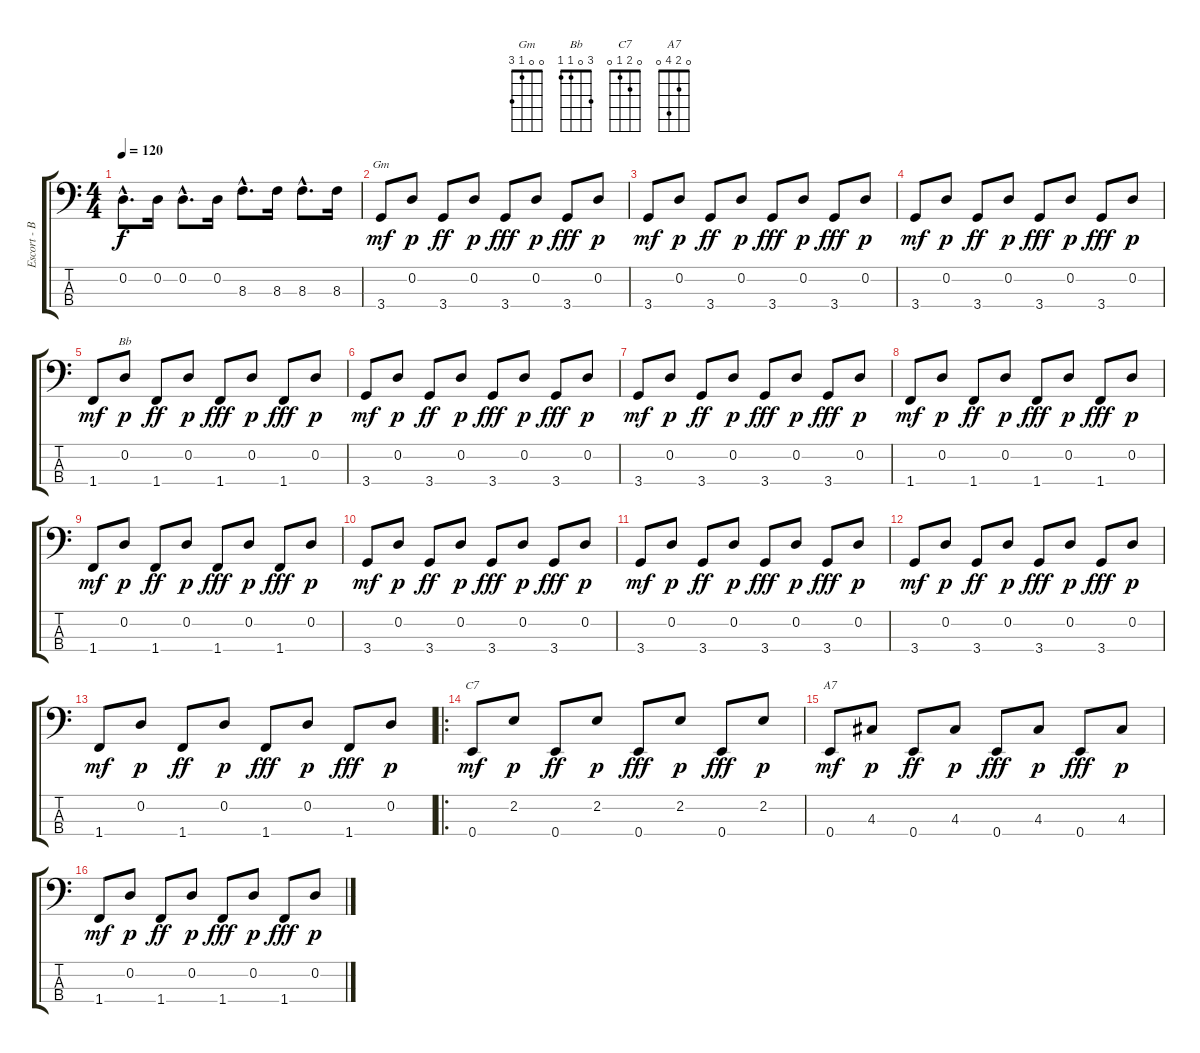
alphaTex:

\track ("Escort - Bass Guitar" "Escort - B") {instrument electricbassfinger}
\staff {score tabs}
\tuning (G2 D2 A1 E1) {hide}
\chord ("Gm" 0 0 1 3)
\chord ("Bb" 3 0 1 1)
\chord ("C7" 0 2 1 0)
\chord ("A7" 0 2 4 0)
\ts (4 4)
\tempo 120
\clef f4
\ks c
0.2{hac}.8{d dy f} 0.2.16 0.2{hac}.8{d} 0.2.16 8.3{hac}.8{d} 8.3.16 8.3{hac}.8{d} 8.3.16 |
3.4.8{ch "Gm" dy mf} 0.2.8{dy p} 3.4.8{dy ff} 0.2.8{dy p} 3.4.8{dy fff} 0.2.8{dy p} 3.4.8{dy fff} 0.2.8{dy p} |
3.4.8{dy mf} 0.2.8{dy p} 3.4.8{dy ff} 0.2.8{dy p} 3.4.8{dy fff} 0.2.8{dy p} 3.4.8{dy fff} 0.2.8{dy p} |
3.4.8{dy mf} 0.2.8{dy p} 3.4.8{dy ff} 0.2.8{dy p} 3.4.8{dy fff} 0.2.8{dy p} 3.4.8{dy fff} 0.2.8{dy p} |
1.4.8{dy mf} 0.2.8{ch "Bb" dy p} 1.4.8{dy ff} 0.2.8{dy p} 1.4.8{dy fff} 0.2.8{dy p} 1.4.8{dy fff} 0.2.8{dy p} |
3.4.8{dy mf} 0.2.8{dy p} 3.4.8{dy ff} 0.2.8{dy p} 3.4.8{dy fff} 0.2.8{dy p} 3.4.8{dy fff} 0.2.8{dy p} |
3.4.8{dy mf} 0.2.8{dy p} 3.4.8{dy ff} 0.2.8{dy p} 3.4.8{dy fff} 0.2.8{dy p} 3.4.8{dy fff} 0.2.8{dy p} |
1.4.8{dy mf} 0.2.8{dy p} 1.4.8{dy ff} 0.2.8{dy p} 1.4.8{dy fff} 0.2.8{dy p} 1.4.8{dy fff} 0.2.8{dy p} |
1.4.8{dy mf} 0.2.8{dy p} 1.4.8{dy ff} 0.2.8{dy p} 1.4.8{dy fff} 0.2.8{dy p} 1.4.8{dy fff} 0.2.8{dy p} |
3.4.8{dy mf} 0.2.8{dy p} 3.4.8{dy ff} 0.2.8{dy p} 3.4.8{dy fff} 0.2.8{dy p} 3.4.8{dy fff} 0.2.8{dy p} |
3.4.8{dy mf} 0.2.8{dy p} 3.4.8{dy ff} 0.2.8{dy p} 3.4.8{dy fff} 0.2.8{dy p} 3.4.8{dy fff} 0.2.8{dy p} |
3.4.8{dy mf} 0.2.8{dy p} 3.4.8{dy ff} 0.2.8{dy p} 3.4.8{dy fff} 0.2.8{dy p} 3.4.8{dy fff} 0.2.8{dy p} |
1.4.8{dy mf} 0.2.8{dy p} 1.4.8{dy ff} 0.2.8{dy p} 1.4.8{dy fff} 0.2.8{dy p} 1.4.8{dy fff} 0.2.8{dy p} |
\ro
0.4.8{ch "C7" dy mf} 2.2.8{dy p} 0.4.8{dy ff} 2.2.8{dy p} 0.4.8{dy fff} 2.2.8{dy p} 0.4.8{dy fff} 2.2.8{dy p} |
0.4.8{ch "A7" dy mf} 4.3.8{dy p} 0.4.8{dy ff} 4.3.8{dy p} 0.4.8{dy fff} 4.3.8{dy p} 0.4.8{dy fff} 4.3.8{dy p} |
1.4.8{dy mf} 0.2.8{dy p} 1.4.8{dy ff} 0.2.8{dy p} 1.4.8{dy fff} 0.2.8{dy p} 1.4.8{dy fff} 0.2.8{dy p}
